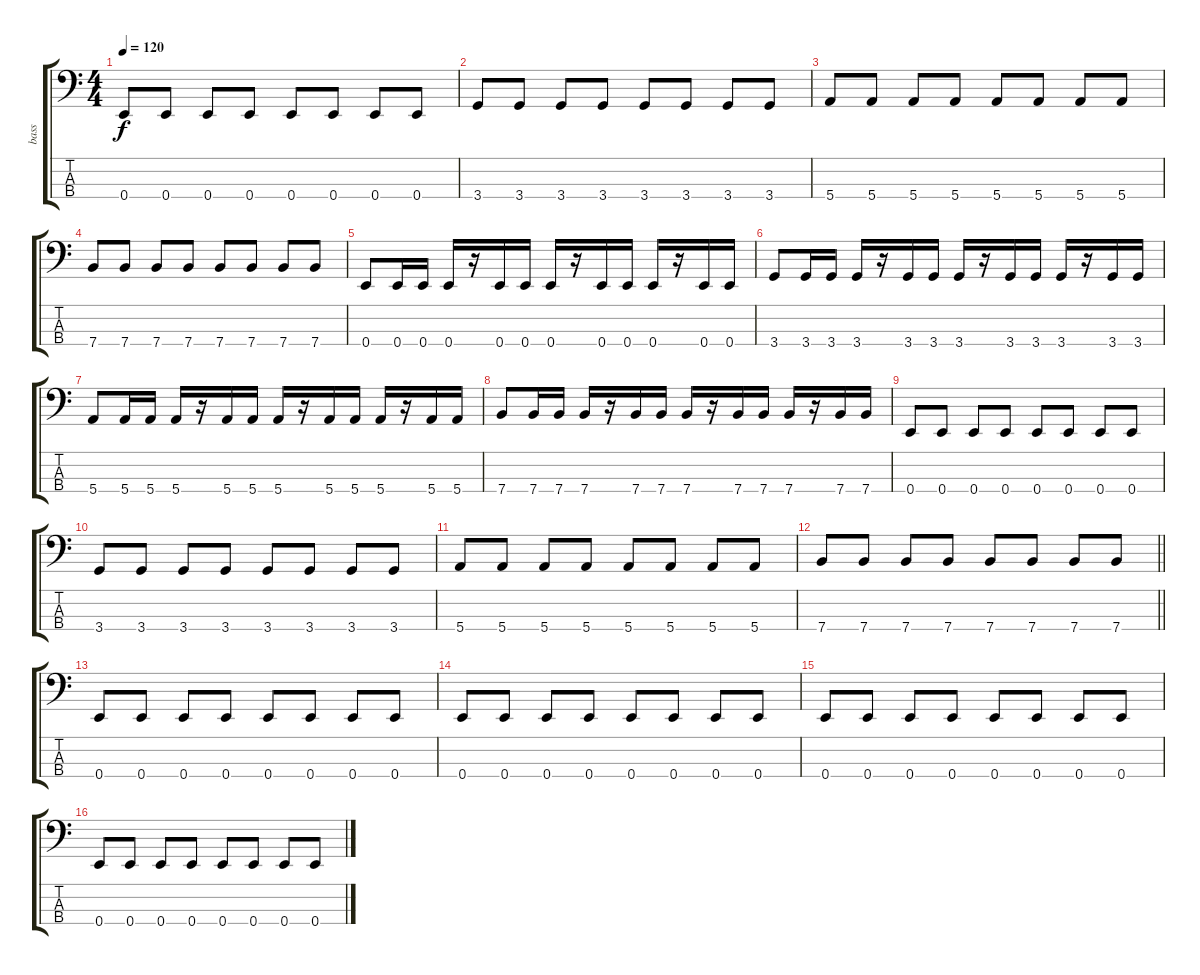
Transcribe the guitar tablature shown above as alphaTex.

\track ("bass" "bass") {instrument electricbasspick}
\staff {score tabs}
\tuning (G2 D2 A1 E1) {hide}
\ts (4 4)
\tempo 120
\clef f4
\ks c
0.4.8{dy f} 0.4.8 0.4.8 0.4.8 0.4.8 0.4.8 0.4.8 0.4.8 |
3.4.8 3.4.8 3.4.8 3.4.8 3.4.8 3.4.8 3.4.8 3.4.8 |
5.4.8 5.4.8 5.4.8 5.4.8 5.4.8 5.4.8 5.4.8 5.4.8 |
7.4.8 7.4.8 7.4.8 7.4.8 7.4.8 7.4.8 7.4.8 7.4.8 |
0.4.8 0.4.16 0.4.16 0.4.16 r.16 0.4.16 0.4.16 0.4.16 r.16 0.4.16 0.4.16 0.4.16 r.16 0.4.16 0.4.16 |
3.4.8 3.4.16 3.4.16 3.4.16 r.16 3.4.16 3.4.16 3.4.16 r.16 3.4.16 3.4.16 3.4.16 r.16 3.4.16 3.4.16 |
5.4.8 5.4.16 5.4.16 5.4.16 r.16 5.4.16 5.4.16 5.4.16 r.16 5.4.16 5.4.16 5.4.16 r.16 5.4.16 5.4.16 |
7.4.8 7.4.16 7.4.16 7.4.16 r.16 7.4.16 7.4.16 7.4.16 r.16 7.4.16 7.4.16 7.4.16 r.16 7.4.16 7.4.16 |
0.4.8 0.4.8 0.4.8 0.4.8 0.4.8 0.4.8 0.4.8 0.4.8 |
3.4.8 3.4.8 3.4.8 3.4.8 3.4.8 3.4.8 3.4.8 3.4.8 |
5.4.8 5.4.8 5.4.8 5.4.8 5.4.8 5.4.8 5.4.8 5.4.8 |
\barLineRight lightlight
7.4.8 7.4.8 7.4.8 7.4.8 7.4.8 7.4.8 7.4.8 7.4.8 |
0.4.8 0.4.8 0.4.8 0.4.8 0.4.8 0.4.8 0.4.8 0.4.8 |
0.4.8 0.4.8 0.4.8 0.4.8 0.4.8 0.4.8 0.4.8 0.4.8 |
0.4.8 0.4.8 0.4.8 0.4.8 0.4.8 0.4.8 0.4.8 0.4.8 |
0.4.8 0.4.8 0.4.8 0.4.8 0.4.8 0.4.8 0.4.8 0.4.8
